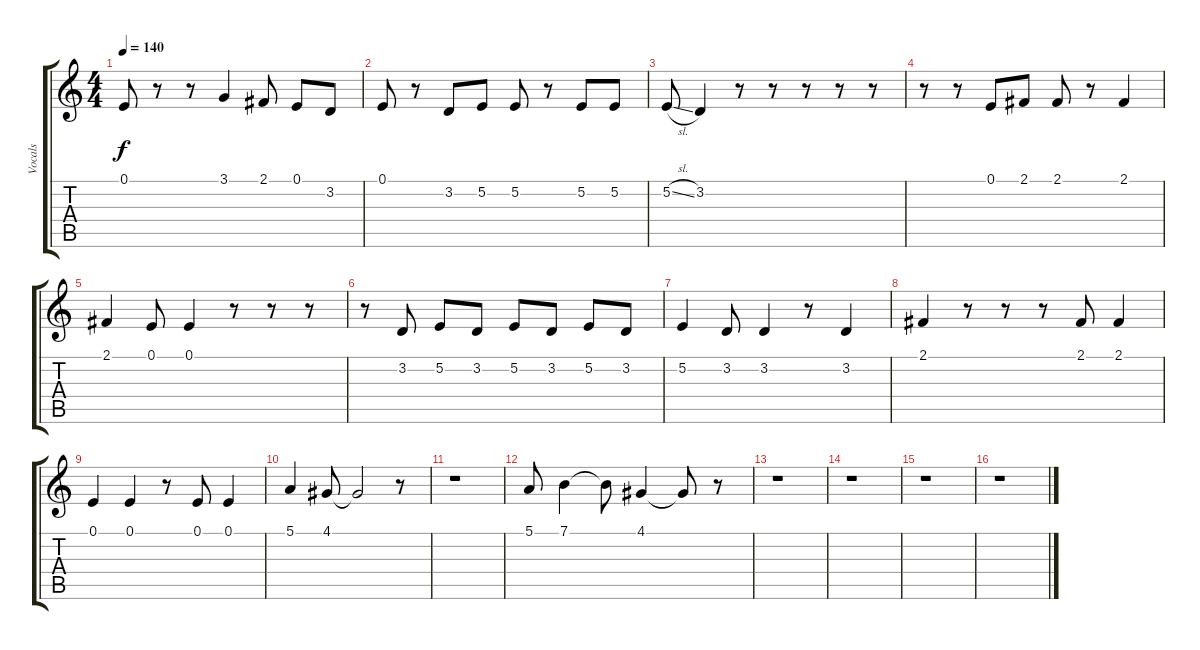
\track ("Vocals" "Vocals") {instrument lead2sawtooth}
\staff {score tabs}
\tuning (E4 B3 G3 D3 A2 E2) {hide}
\ts (4 4)
\tempo 140
\clef g2
\ks c
0.1.8{dy f} r.8 r.8 3.1.4 2.1.8 0.1.8 3.2.8 |
0.1.8 r.8 3.2.8{instrument lead2sawtooth} 5.2.8 5.2.8 r.8 5.2.8 5.2.8 |
5.2{sl}.8 3.2.4 r.8 r.8 r.8 r.8 r.8 |
r.8 r.8 0.1.8 2.1.8 2.1.8 r.8 2.1.4 |
2.1.4 0.1.8 0.1.4 r.8 r.8 r.8 |
r.8 3.2.8 5.2.8 3.2.8 5.2.8 3.2.8 5.2.8 3.2.8 |
5.2.4 3.2.8 3.2.4 r.8 3.2.4 |
2.1.4 r.8 r.8 r.8 2.1.8 2.1.4 |
0.1.4 0.1.4 r.8 0.1.8 0.1.4 |
5.1.4 4.1.8 4.1{t}.2 r.8 |
r.1 |
5.1.8 7.1.4 7.1{t}.8 4.1.4 4.1{t}.8 r.8 |
r.1 |
r.1 |
r.1 |
r.1
